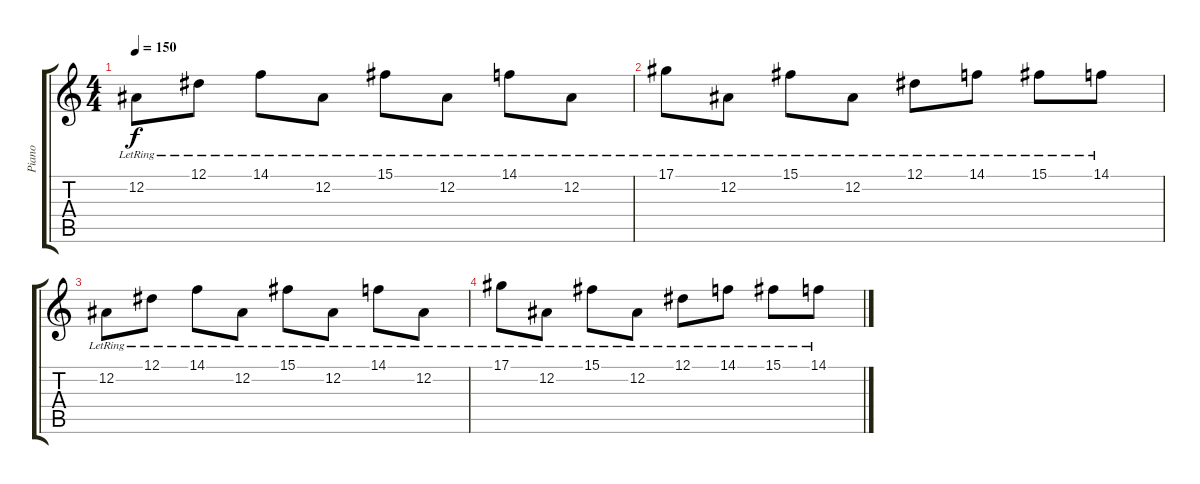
\track ("Piano" "Piano") {instrument acousticgrandpiano}
\staff {score tabs}
\tuning (Eb4 Bb3 Gb3 Db3 Ab2 Eb2) {hide}
\ts (4 4)
\tempo 150
\clef g2
\ks c
12.2{lr}.8{dy f volume 4} 12.1{lr}.8 14.1{lr}.8 12.2{lr}.8 15.1{lr}.8 12.2{lr}.8 14.1{lr}.8 12.2{lr}.8 |
17.1{lr}.8 12.2{lr}.8 15.1{lr}.8 12.2{lr}.8 12.1{lr}.8 14.1{lr}.8 15.1{lr}.8 14.1{lr}.8 |
12.2{lr}.8{volume 0} 12.1{lr}.8 14.1{lr}.8 12.2{lr}.8 15.1{lr}.8 12.2{lr}.8 14.1{lr}.8 12.2{lr}.8 |
17.1{lr}.8 12.2{lr}.8 15.1{lr}.8 12.2{lr}.8 12.1{lr}.8 14.1{lr}.8 15.1{lr}.8 14.1{lr}.8
